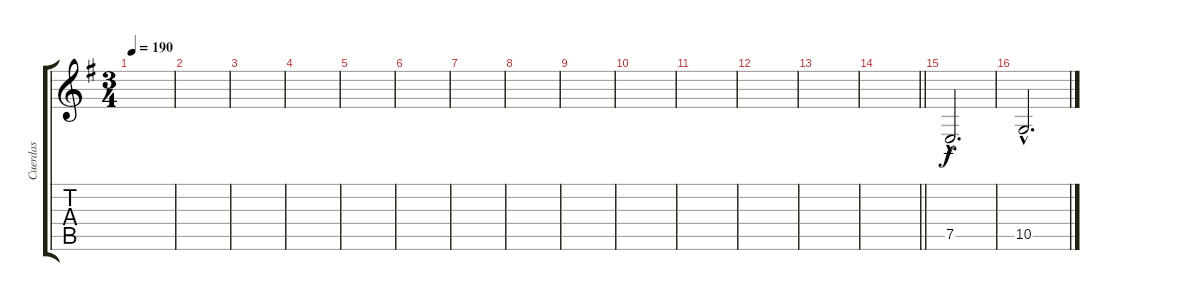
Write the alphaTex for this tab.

\track ("Cuerdas" "Cuerdas") {instrument cello}
\staff {score tabs}
\tuning (E4 B3 G3 D3 A2 E2) {hide}
\ts (3 4)
\tempo 190
\clef g2
\ks g
|
|
|
|
|
|
|
|
|
|
|
|
|
\barLineRight lightlight
|
7.5{hac}.2{d dy f} |
10.5{hac}.2{d}
